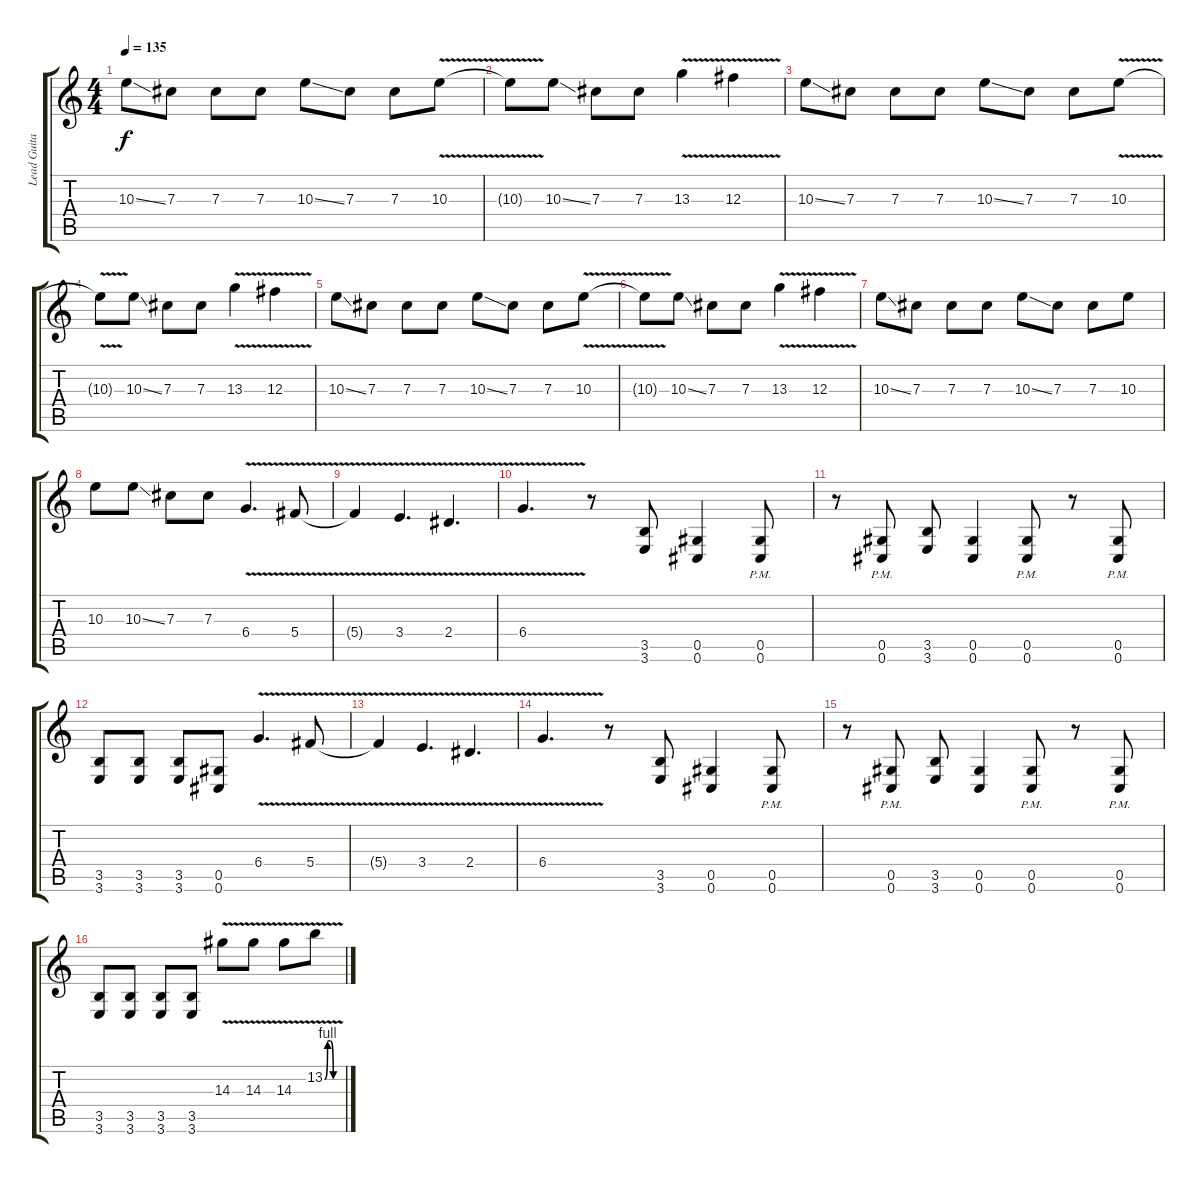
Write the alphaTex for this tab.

\track ("Lead Guitar" "Lead Guita") {instrument distortionguitar}
\staff {score tabs}
\tuning (Eb4 Bb3 Gb3 Db3 Ab2 Db2) {hide}
\ts (4 4)
\tempo 135
\clef g2
\ks c
10.3{ss}.8{dy f} 7.3.8 7.3.8 7.3.8 10.3{ss}.8 7.3.8 7.3.8 10.3{v}.8 |
10.3{t}.8 10.3{ss}.8 7.3.8 7.3.8 13.3{v}.4 12.3{v}.4 |
10.3{ss}.8 7.3.8 7.3.8 7.3.8 10.3{ss}.8 7.3.8 7.3.8 10.3{v}.8 |
10.3{t}.8 10.3{ss}.8 7.3.8 7.3.8 13.3{v}.4 12.3{v}.4 |
10.3{ss}.8 7.3.8 7.3.8 7.3.8 10.3{ss}.8 7.3.8 7.3.8 10.3{v}.8 |
10.3{t}.8 10.3{ss}.8 7.3.8 7.3.8 13.3{v}.4 12.3{v}.4 |
10.3{ss}.8 7.3.8 7.3.8 7.3.8 10.3{ss}.8 7.3.8 7.3.8 10.3.8 |
10.3.8 10.3{ss}.8 7.3.8 7.3.8 6.4{v}.4{d} 5.4{v}.8 |
5.4{t}.4 3.4{v}.4{d} 2.4{v}.4{d} |
6.4{v}.4{d} r.8 (3.5 3.6).8 (0.5 0.6).4 (0.5{pm} 0.6{pm}).8 |
r.8 (0.5{pm} 0.6{pm}).8 (3.5 3.6).8 (0.5 0.6).4 (0.5{pm} 0.6{pm}).8 r.8 (0.5{pm} 0.6{pm}).8 |
(3.5 3.6).8 (3.5 3.6).8 (3.5 3.6).8 (0.5 0.6).8 6.4{v}.4{d} 5.4{v}.8 |
5.4{t}.4 3.4{v}.4{d} 2.4{v}.4{d} |
6.4{v}.4{d} r.8 (3.5 3.6).8 (0.5 0.6).4 (0.5{pm} 0.6{pm}).8 |
r.8 (0.5{pm} 0.6{pm}).8 (3.5 3.6).8 (0.5 0.6).4 (0.5{pm} 0.6{pm}).8 r.8 (0.5{pm} 0.6{pm}).8 |
(3.5 3.6).8 (3.5 3.6).8 (3.5 3.6).8 (3.5 3.6).8 14.3{v}.8 14.3{v}.8 14.3{v}.8 13.2{be (custom 0 0 10 4 20 4 30 0 60 0) v}.8
